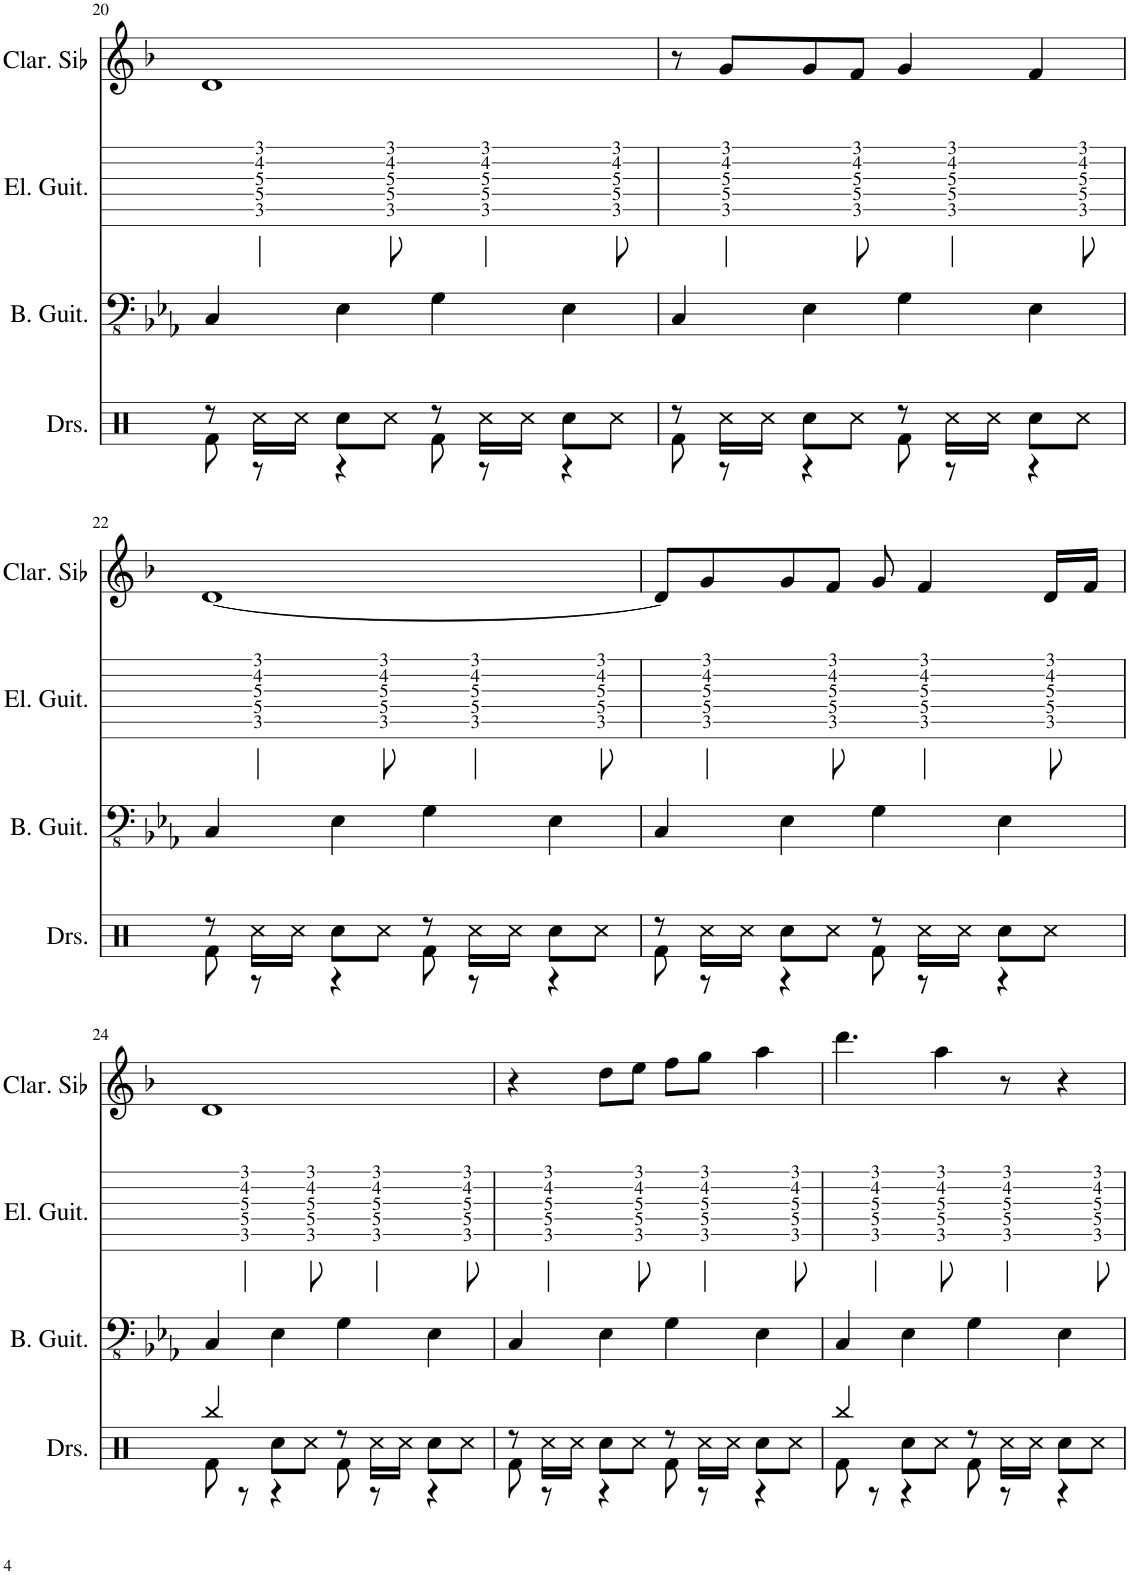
**kern	**kern	**kern	**kern
*part4	*part3	*part2	*part1
*staff4	*staff3	*staff2	*staff1
*I"Drumset	*I"Bass Guitar	*I"Electric Guitar	*I"Clarinette en Sib
*I'Drs.	*I'B. Guit.	*I'El. Guit.	*I'Clar. Sib
!!LO:PB:g=z
*clefX	*clefFv4	*	*clefG2
*	*	*	*Trd1c2
*k[]	*k[b-e-a-]	*k[b-e-a-]	*k[b-]
*M4/4	*M4/4	*M4/4	*M4/4
=20	=20	=20	=20
*^	*	*	*
8r	8Rf\	4CC/	8r	1d
16Rcc\LL	8r	.	4C\ 4G\ 4c\ 4e-\ 4g\	.
16Rcc\JJ	.	.	.	.
8Rcc\L	4r	4EE-\	.	.
8Rcc\J	.	.	8C\ 8G\ 8c\ 8e-\ 8g\	.
8r	8Rf\	4GG\	8r	.
16Rcc\LL	8r	.	4C\ 4G\ 4c\ 4e-\ 4g\	.
16Rcc\JJ	.	.	.	.
8Rcc\L	4r	4EE-\	.	.
8Rcc\J	.	.	8C\ 8G\ 8c\ 8e-\ 8g\	.
=21	=21	=21	=21	=21
8r	8Rf\	4CC/	8r	8r
16Rcc\LL	8r	.	4C\ 4G\ 4c\ 4e-\ 4g\	8g/L
16Rcc\JJ	.	.	.	.
8Rcc\L	4r	4EE-\	.	8g/
8Rcc\J	.	.	8C\ 8G\ 8c\ 8e-\ 8g\	8f/J
8r	8Rf\	4GG\	8r	4g/
16Rcc\LL	8r	.	4C\ 4G\ 4c\ 4e-\ 4g\	.
16Rcc\JJ	.	.	.	.
8Rcc\L	4r	4EE-\	.	4f/
8Rcc\J	.	.	8C\ 8G\ 8c\ 8e-\ 8g\	.
!!LO:LB:g=z
=22	=22	=22	=22	=22
8r	8Rf\	4CC/	8r	[1d
16Rcc\LL	8r	.	4C\ 4G\ 4c\ 4e-\ 4g\	.
16Rcc\JJ	.	.	.	.
8Rcc\L	4r	4EE-\	.	.
8Rcc\J	.	.	8C\ 8G\ 8c\ 8e-\ 8g\	.
8r	8Rf\	4GG\	8r	.
16Rcc\LL	8r	.	4C\ 4G\ 4c\ 4e-\ 4g\	.
16Rcc\JJ	.	.	.	.
8Rcc\L	4r	4EE-\	.	.
8Rcc\J	.	.	8C\ 8G\ 8c\ 8e-\ 8g\	.
=23	=23	=23	=23	=23
8r	8Rf\	4CC/	8r	8d/L]
16Rcc\LL	8r	.	4C\ 4G\ 4c\ 4e-\ 4g\	8g/
16Rcc\JJ	.	.	.	.
8Rcc\L	4r	4EE-\	.	8g/
8Rcc\J	.	.	8C\ 8G\ 8c\ 8e-\ 8g\	8f/J
8r	8Rf\	4GG\	8r	8g/
16Rcc\LL	8r	.	4C\ 4G\ 4c\ 4e-\ 4g\	4f/
16Rcc\JJ	.	.	.	.
8Rcc\L	4r	4EE-\	.	.
8Rcc\J	.	.	8C\ 8G\ 8c\ 8e-\ 8g\	16d/LL
.	.	.	.	16f/JJ
!!LO:LB:g=z
=24	=24	=24	=24	=24
4Rbb/	8Rf\	4CC/	8r	1d
.	8r	.	4C\ 4G\ 4c\ 4e-\ 4g\	.
8Rcc\L	4r	4EE-\	.	.
8Rcc\J	.	.	8C\ 8G\ 8c\ 8e-\ 8g\	.
8r	8Rf\	4GG\	8r	.
16Rcc\LL	8r	.	4C\ 4G\ 4c\ 4e-\ 4g\	.
16Rcc\JJ	.	.	.	.
8Rcc\L	4r	4EE-\	.	.
8Rcc\J	.	.	8C\ 8G\ 8c\ 8e-\ 8g\	.
=25	=25	=25	=25	=25
8r	8Rf\	4CC/	8r	4r
16Rcc\LL	8r	.	4C\ 4G\ 4c\ 4e-\ 4g\	.
16Rcc\JJ	.	.	.	.
8Rcc\L	4r	4EE-\	.	8dd\L
8Rcc\J	.	.	8C\ 8G\ 8c\ 8e-\ 8g\	8ee\J
8r	8Rf\	4GG\	8r	8ff\L
16Rcc\LL	8r	.	4C\ 4G\ 4c\ 4e-\ 4g\	8gg\J
16Rcc\JJ	.	.	.	.
8Rcc\L	4r	4EE-\	.	4aa\
8Rcc\J	.	.	8C\ 8G\ 8c\ 8e-\ 8g\	.
=26	=26	=26	=26	=26
4Rbb/	8Rf\	4CC/	8r	4.ddd\
.	8r	.	4C\ 4G\ 4c\ 4e-\ 4g\	.
8Rcc\L	4r	4EE-\	.	.
8Rcc\J	.	.	8C\ 8G\ 8c\ 8e-\ 8g\	4aa\
8r	8Rf\	4GG\	8r	.
16Rcc\LL	8r	.	4C\ 4G\ 4c\ 4e-\ 4g\	8r
16Rcc\JJ	.	.	.	.
8Rcc\L	4r	4EE-\	.	4r
8Rcc\J	.	.	8C\ 8G\ 8c\ 8e-\ 8g\	.
*v	*v	*	*	*
=	=	=	=
*-	*-	*-	*-
